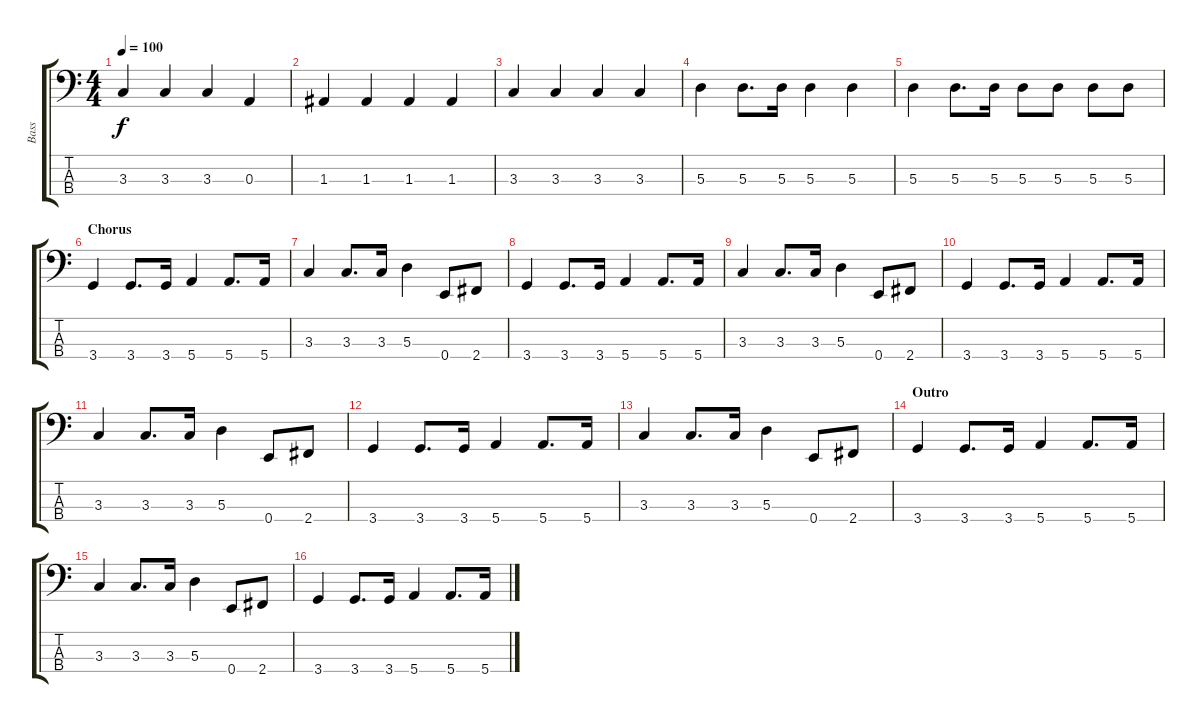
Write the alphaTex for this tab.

\track ("Bass" "Bass") {instrument electricbasspick}
\staff {score tabs}
\tuning (G2 D2 A1 E1) {hide}
\ts (4 4)
\tempo 100
\clef f4
\ks c
3.3.4{dy f} 3.3.4 3.3.4 0.3.4 |
1.3.4 1.3.4 1.3.4 1.3.4 |
3.3.4 3.3.4 3.3.4 3.3.4 |
5.3.4 5.3.8{d} 5.3.16 5.3.4 5.3.4 |
5.3.4 5.3.8{d} 5.3.16 5.3.8 5.3.8 5.3.8 5.3.8 |
\section ("" "Chorus")
3.4.4 3.4.8{d} 3.4.16 5.4.4 5.4.8{d} 5.4.16 |
3.3.4 3.3.8{d} 3.3.16 5.3.4 0.4.8 2.4.8 |
3.4.4 3.4.8{d} 3.4.16 5.4.4 5.4.8{d} 5.4.16 |
3.3.4 3.3.8{d} 3.3.16 5.3.4 0.4.8 2.4.8 |
3.4.4 3.4.8{d} 3.4.16 5.4.4 5.4.8{d} 5.4.16 |
3.3.4 3.3.8{d} 3.3.16 5.3.4 0.4.8 2.4.8 |
3.4.4 3.4.8{d} 3.4.16 5.4.4 5.4.8{d} 5.4.16 |
3.3.4 3.3.8{d} 3.3.16 5.3.4 0.4.8 2.4.8 |
\section ("" "Outro")
3.4.4 3.4.8{d} 3.4.16 5.4.4 5.4.8{d} 5.4.16 |
3.3.4 3.3.8{d} 3.3.16 5.3.4 0.4.8 2.4.8 |
3.4.4 3.4.8{d} 3.4.16 5.4.4 5.4.8{d} 5.4.16
